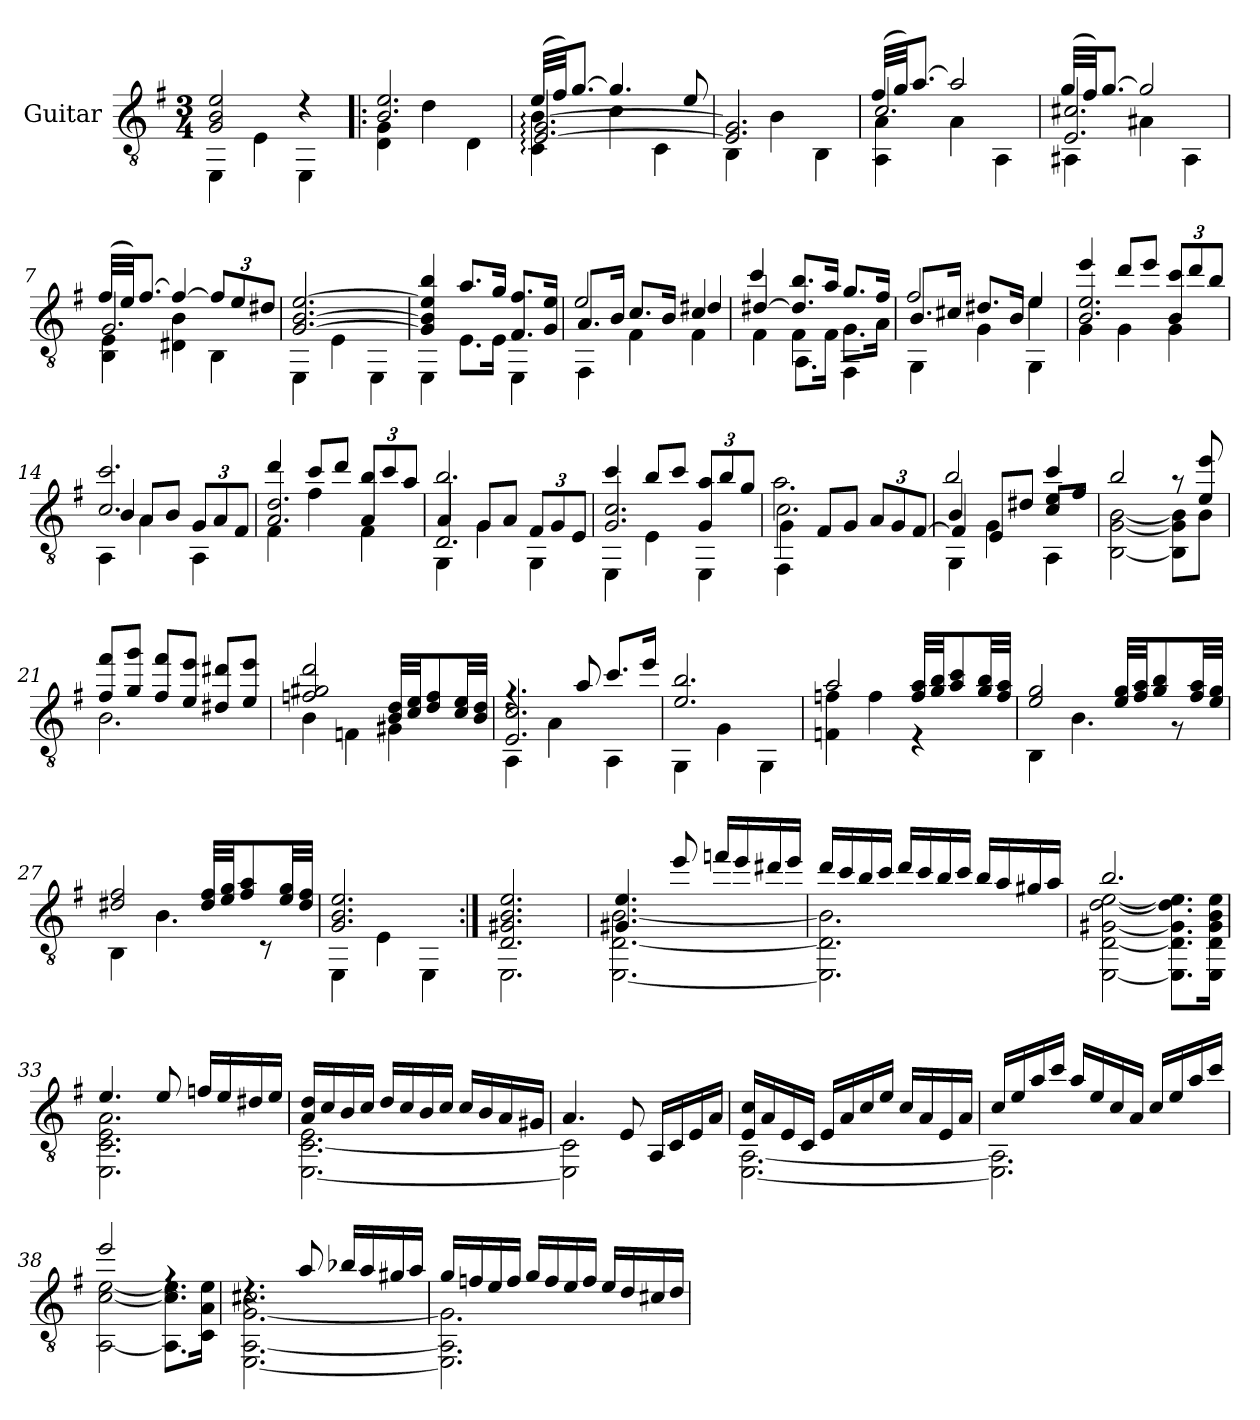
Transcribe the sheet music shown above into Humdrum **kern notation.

**kern
*part1
*staff1
*I"Guitar
*clefGv2
*k[f#]
*M3/4
*MM65
=1
*^
2G/ 2B/ 2e/	4EE\
.	4E\
4r	4EE\
=2!|:	=2!|:
2.B/ 2.e/	4D\ 4G\
.	4d\
.	4D\
=3	=3
*	*^
[2.E/ [2.G/	4C\: 4B\:	(32e/LLL
.	.	32f#/JJ)
.	.	[8.g/J
.	4c\	4.g/]
.	4C\	.
.	.	8e/
*	*v	*v
=4	=4
2.E/] 2.G/]	4BB\
.	4B\
.	4BB\
=5	=5
*	*^
2.c/	4AA\ 4A\	(32f#/LLL
.	.	32g/JJ)
.	.	[8.a/J
.	4A\	2a/]
.	4AA\	.
=6	=6	=6
2.E/ 2.c#X/	4AA#X\	(32g/LLL
.	.	32f#/JJ)
.	.	[8.g/J
.	4A#X\	2g/]
.	4AA#\	.
!!LO:LB:g=z	!!	!!
=7	=7	=7
2.G/	4BB\ 4E\	(32f#/LLL
.	.	32e/JJ)
.	.	[8.f#/J
.	4D#X\ 4B\	4f#/_
*	*	*Xbrackettup
.	4BB\	12f#/L]
.	.	12e/
.	.	12d#X/J
*	*v	*v
=8	=8
[2.G/ [2.B/ [2.e/	4EE\
.	4E\
.	4EE\
=9	=9
4G/] 4B/] 4e/] 4b/	4EE\
8.a/L	8.E\L
16g/Jk	16E\Jk
8.F#/ 8.f#/L	4EE\
16G/ 16e/Jk	.
=10	=10
*	*^
8.A/L	4FF#\	2e/
16B/Jk	.	.
8.c/L	4F#\	.
16B/Jk	.	.
4c/	4F#\	4d#X/
=11	=11	=11
[4d#X/	4F#\	4cc/
8.d#/] 8.b/L	4F#\	8.AA\L
16a/Jk	.	16F#\Jk
8.g/L	4FF#\	8.G\L
16f#/Jk	.	16A\Jk
!!LO:LB:g=z	!!	!!
=12	=12	=12
8.B/L	4GG\	2f#/
16c#X/Jk	.	.
8.d#X/L	4G\	.
16B/Jk	.	.
4e/	4GG\	4e\
=13	=13	=13
2.B/ 2.e/	4G\	4ee/
.	4G\	8dd/L
.	.	8ee/J
.	4G\	12B/ 12cc/L
.	.	12dd/
.	.	12b/J
=14	=14	=14
2.c/ 2.cc/	4AA\	4B/
.	4A\	8A/L
.	.	8B/J
.	4AA\	12G/L
.	.	12A/
.	.	12F#/J
=15	=15	=15
2.A/ 2.d/	4F#\	4dd/
.	4f#\	8cc/L
.	.	8dd/J
.	4F#\	12A/ 12b/L
.	.	12cc/
.	.	12a/J
=16	=16	=16
2.D/ 2.b/	4GG\	4A/
.	4G\	8G/L
.	.	8A/J
.	4GG\	12F#/L
.	.	12G/
.	.	12E/J
!!LO:LB:g=z	!!	!!
=17	=17	=17
2.G/ 2.c/	4EE\	4cc/
.	4E\	8b/L
.	.	8cc/J
.	4EE\	12G/ 12a/L
.	.	12b/
.	.	12g/J
=18	=18	=18
*	*	*^
2.c\	4FF#\	4G\	2.a\
.	2ryy	8F#/L	.
.	.	8G/J	.
.	.	12A/L	.
.	.	12G/	.
.	.	[12F#/J	.
=19	=19	=19	=19
4B/	4GG:\	4F#/]	2b/
8E/L	4G\	2ryy	.
8d#X/J	.	.	.
8c/ 8e/L	4AA\	.	4cc/
8f#/J	.	.	.
*	*v	*v	*v
=20	=20
2b/	[2BB\ [2G\ [2B\
8r	8BB\] 8G\] 8B\]L
8e/ 8ee/	8B\J
=21	=21
8f#/ 8ff#/L	2.B\
8g/ 8gg/J	.
8f#/ 8ff#/L	.
8e/ 8ee/J	.
8d#X/ 8dd#X/L	.
8e/ 8ee/J	.
!!LO:LB:g=z	!!
=22	=22
2fn/ 2g#X/ 2dd/	4B\
.	4Fn\
32B/ 32d/LLL	4G#X\
32c/ 32e/JJ	.
8d/ 8f/	.
32c/ 32e/LL	.
32B/ 32d/JJJ	.
=23	=23
*	*^
2.E/ 2.c/	4AA\	4.rf
.	4A\	.
.	.	8a/
.	4AA\	8.cc/L
.	.	16ee/Jk
*	*v	*v
=24	=24
2.e/ 2.b/	4GG\
.	4G\
.	4GG\
=25	=25
2a/	4Fn\ 4fn\
.	4f\
32f/ 32a/LLL	4r
32g/ 32b/JJ	.
8a/ 8cc/	.
32g/ 32b/LL	.
32f/ 32a/JJJ	.
!!LO:LB:g=z	!!
=26	=26
2e/ 2g/	4BB\
.	4.B\
32e/ 32g/LLL	.
32f#/ 32a/JJ	.
8g/ 8b/	.
.	8r
32f#/ 32a/LL	.
32e/ 32g/JJJ	.
=27	=27
2d#X/ 2f#/	4BB\
.	4.B\
32d#/ 32f#/LLL	.
32e/ 32g/JJ	.
8f#/ 8a/	.
.	8r
32e/ 32g/LL	.
32d#/ 32f#/JJJ	.
=28	=28
2.G/ 2.B/ 2.e/	4EE\
.	4E\
.	4EE\
!!LO:LB:g=z	!!
=29:|!	=29:|!
2.D/ 2.G#X/ 2.B/ 2.e/	2.EE\
=30	=30
4.G#X/ 4.e/	[2.EE\ [2.D\ [2.B\
8ee/	.
16ffn/LL	.
16ee/	.
16dd#X/	.
16ee/JJ	.
=31	=31
16dd/LL	2.EE\] 2.D\] 2.B\]
16cc/	.
16b/	.
16cc/JJ	.
16dd/LL	.
16cc/	.
16b/	.
16cc/JJ	.
16b/LL	.
16a/	.
16g#X/	.
16a/JJ	.
=32	=32
2.b/	[2EE\ [2D\ [2G#X\ [2d\ [2e\
.	8.EE\] 8.D\] 8.G#\] 8.d\] 8.e\]L
.	16EE\ 16D\ 16G#\ 16B\ 16e\Jk
!!LO:LB:g=z	!!
=33	=33
4.e/	2.EE\ 2.C\ 2.E\ 2.A\
8e/	.
16fn/LL	.
16e/	.
16d#X/	.
16e/JJ	.
=34	=34
16A/ 16d/LL	[2.EE\ [2.C\ 2.E\
16c/	.
16B/	.
16c/JJ	.
16d/LL	.
16c/	.
16B/	.
16c/JJ	.
16c/LL	.
16B/	.
16A/	.
16G#X/JJ	.
=35	=35
4.A/	2EE\] 2C\]
8E/	.
16AA/LL	4ryy
16C/	.
16E/	.
16A/JJ	.
!!LO:PB:g=z	!!
=36	=36
16E/ 16c/LL	[2.EE\ [2.AA\
16A/	.
16E/	.
16C/JJ	.
16E/LL	.
16A/	.
16c/	.
16e/JJ	.
16c/LL	.
16A/	.
16E/	.
16A/JJ	.
=37	=37
16c/LL	2.EE\] 2.AA\]
16e/	.
16a/	.
16cc/JJ	.
16a/LL	.
16e/	.
16c/	.
16A/JJ	.
16c/LL	.
16e/	.
16a/	.
16cc/JJ	.
=38	=38
2ee/	[2AA\ [2c\ [2e\
4rf	8.AA\] 8.c\] 8.e\]L
.	16C\ 16A\ 16e\Jk
=39	=39
4.rd	[2.EE\ [2.AA\ [2.G\ 2.c#X\
8a/	.
16b-X/LL	.
16a/	.
16g#X/	.
16a/JJ	.
!!LO:LB:g=z	!!
=40	=40
16g/LL	2.EE\] 2.AA\] 2.G\]
16fn/	.
16e/	.
16f/JJ	.
16g/LL	.
16f/	.
16e/	.
16f/JJ	.
16e/LL	.
16d/	.
16c#X/	.
16d/JJ	.
*v	*v
=
*-
